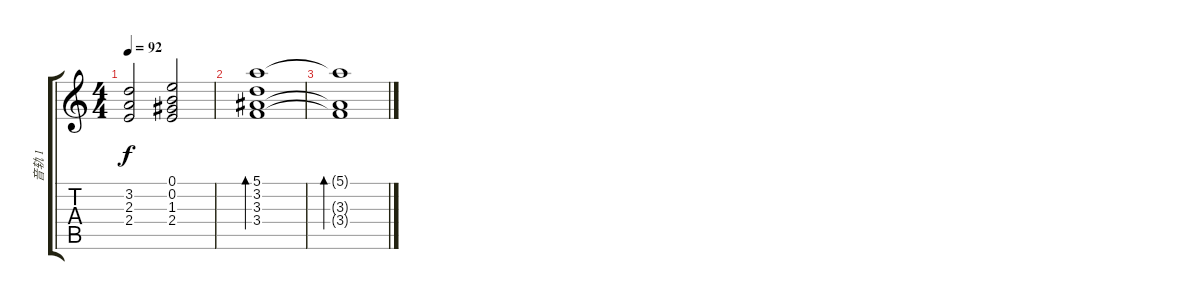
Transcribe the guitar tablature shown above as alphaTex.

\track ("音轨 1" "音轨 1") {instrument acousticguitarsteel}
\staff {score tabs}
\tuning (E4 B3 G3 D3 A2 E2) {hide}
\ts (4 4)
\tempo 92
\clef g2
\ks c
(3.2 2.3 2.4).2{dy f} (0.1 0.2 1.3 2.4).2 |
(5.1 3.2 3.3 3.4).1{bd 480} |
(5.1{t} 3.3{t} 3.4{t}).1{bd 480}
